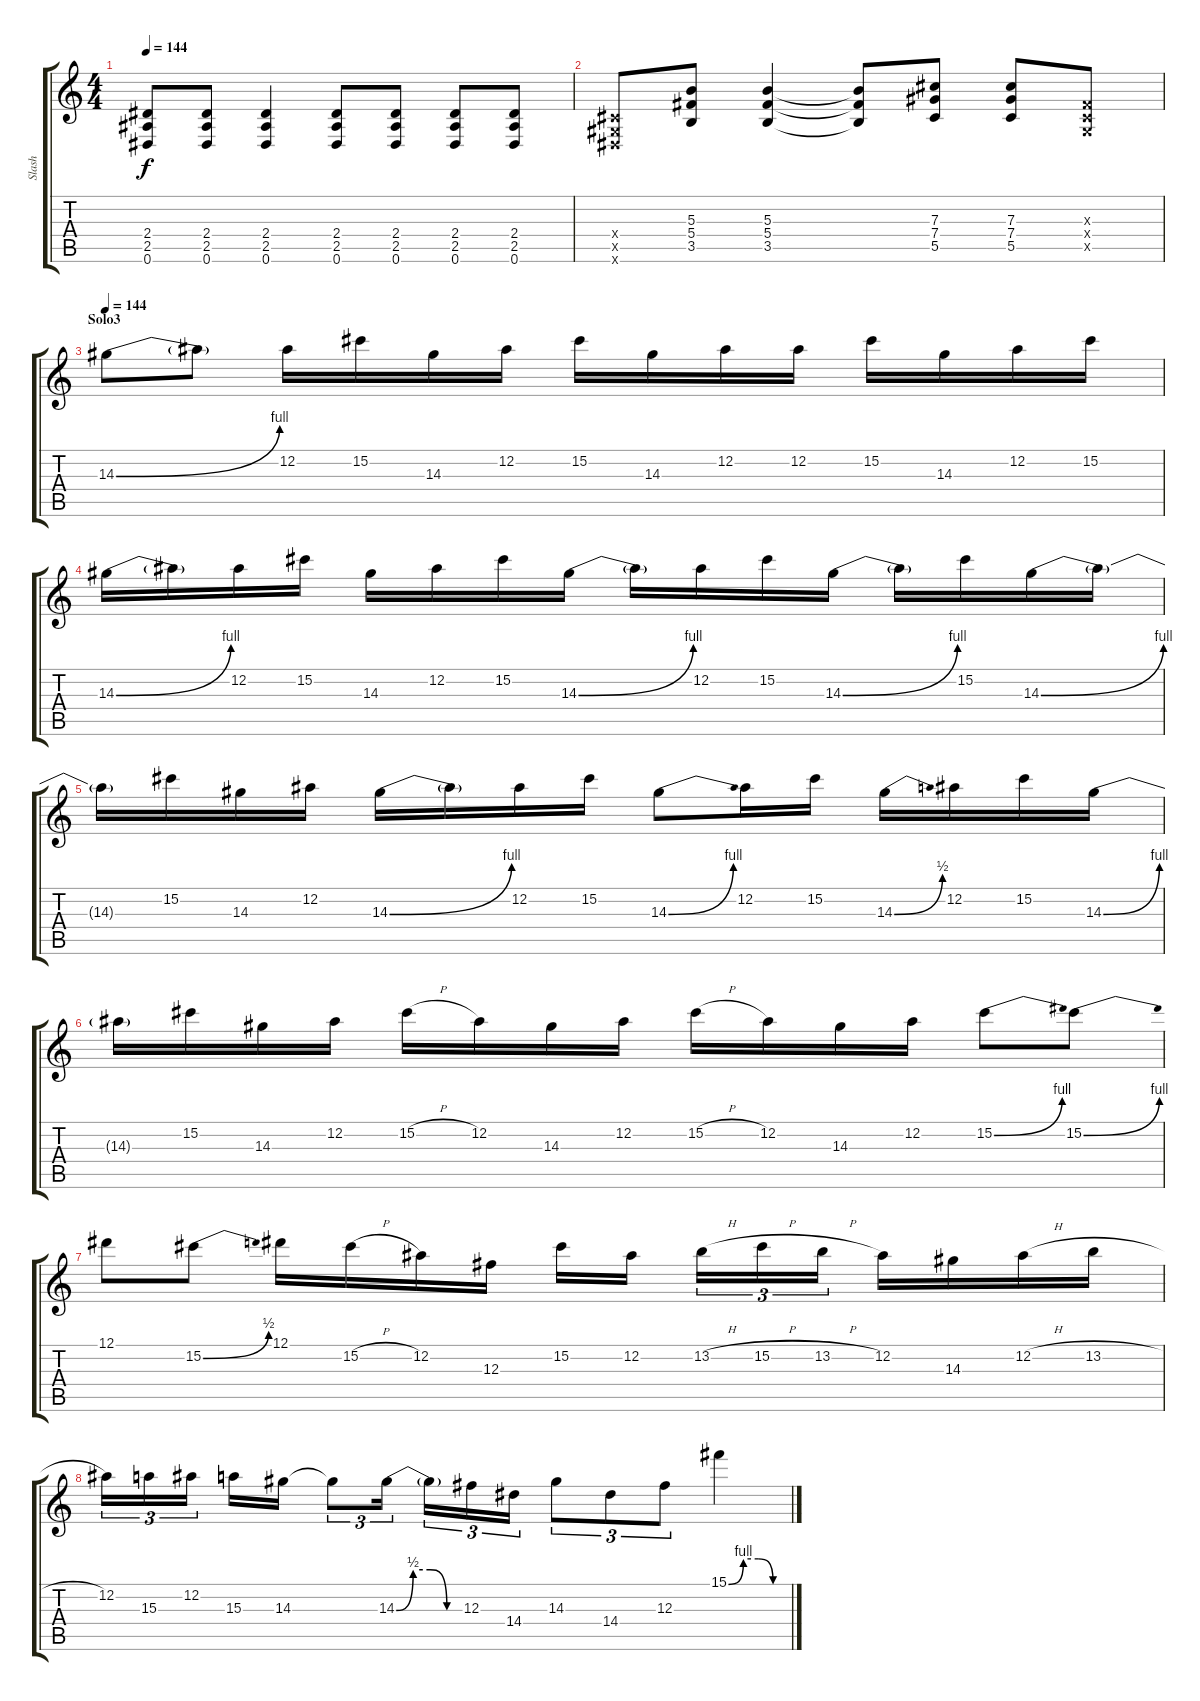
\track ("Slash" "Slash") {instrument distortionguitar}
\staff {score tabs}
\tuning (Eb4 Bb3 Gb3 Db3 Ab2 Eb2) {hide}
\ts (4 4)
\tempo 144
\clef g2
\ks c
(2.4{t} 2.5{t} 0.6{t}).8{dy f} (2.4 2.5 0.6).8 (2.4 2.5 0.6).4 (2.4 2.5 0.6).8 (2.4 2.5 0.6).8 (2.4 2.5 0.6).8 (2.4 2.5 0.6).8 |
(0.4{x} 0.5{x} 0.6{x}).8 (5.3 5.4 3.5).8 (5.3 5.4 3.5).4 (5.3{t} 5.4{t} 3.5{t}).8 (7.3 7.4 5.5).8 (7.3 7.4 5.5).8 (0.3{x} 0.4{x} 0.5{x}).8 |
\section ("" "Solo3")
\tempo 144
14.3{be (bend 0 0 60 4)}.8 14.3{t}.8 12.2.16 15.2.16 14.3.16 12.2.16 15.2.16 14.3.16 12.2.16 12.2.16 15.2.16 14.3.16 12.2.16 15.2.16 |
14.3{be (bend 0 0 60 4)}.16 14.3{t}.16 12.2.16 15.2.16 14.3.16 12.2.16 15.2.16 14.3{be (bend 0 0 60 4)}.16 14.3{t}.16 12.2.16 15.2.16 14.3{be (bend 0 0 60 4)}.16 14.3{t}.16 15.2.16 14.3{be (bend 0 0 60 4)}.16 14.3{t}.16 |
14.3{t}.16 15.2.16 14.3.16 12.2.16 14.3{be (bend 0 0 60 4)}.16 14.3{t}.16 12.2.16 15.2.16 14.3{be (bend 0 0 60 4)}.8 12.2.16 15.2.16 14.3{be (bend 0 0 60 2)}.16 12.2.16 15.2.16 14.3{be (bend 0 0 60 4)}.16 |
14.3{t}.16 15.2.16 14.3.16 12.2.16 15.2{h}.16 12.2.16 14.3.16 12.2.16 15.2{h}.16 12.2.16 14.3.16 12.2.16 15.2{be (bend 0 0 60 4)}.8 15.2{be (bend 0 0 60 4)}.8 |
12.1.8 15.2{be (bend 0 0 60 2)}.8 12.1.16 15.2{h}.16 12.2.16 12.3.16 15.2.16 12.2.16 13.2{h}.16{tu (3 2)} 15.2{h}.16{tu (3 2)} 13.2{h}.16{tu (3 2)} 12.2.16 14.3.16 12.2{h}.16 13.2{h}.16 |
12.2.16{tu (3 2)} 15.3.16{tu (3 2)} 12.2.16{tu (3 2)} 15.3.16 14.3.16 14.3{t}.8{tu (3 2)} 14.3{be (custom 0 0 15 2 30 2 45 0 60 0)}.16{tu (3 2)} 14.3{t}.16{tu (3 2)} 12.3.16{tu (3 2)} 14.4.16{tu (3 2)} 14.3.8{tu (3 2)} 14.4.8{tu (3 2)} 12.3.8{tu (3 2)} 15.1{be (custom 0 0 15 4 30 4 45 0 60 0)}.4
